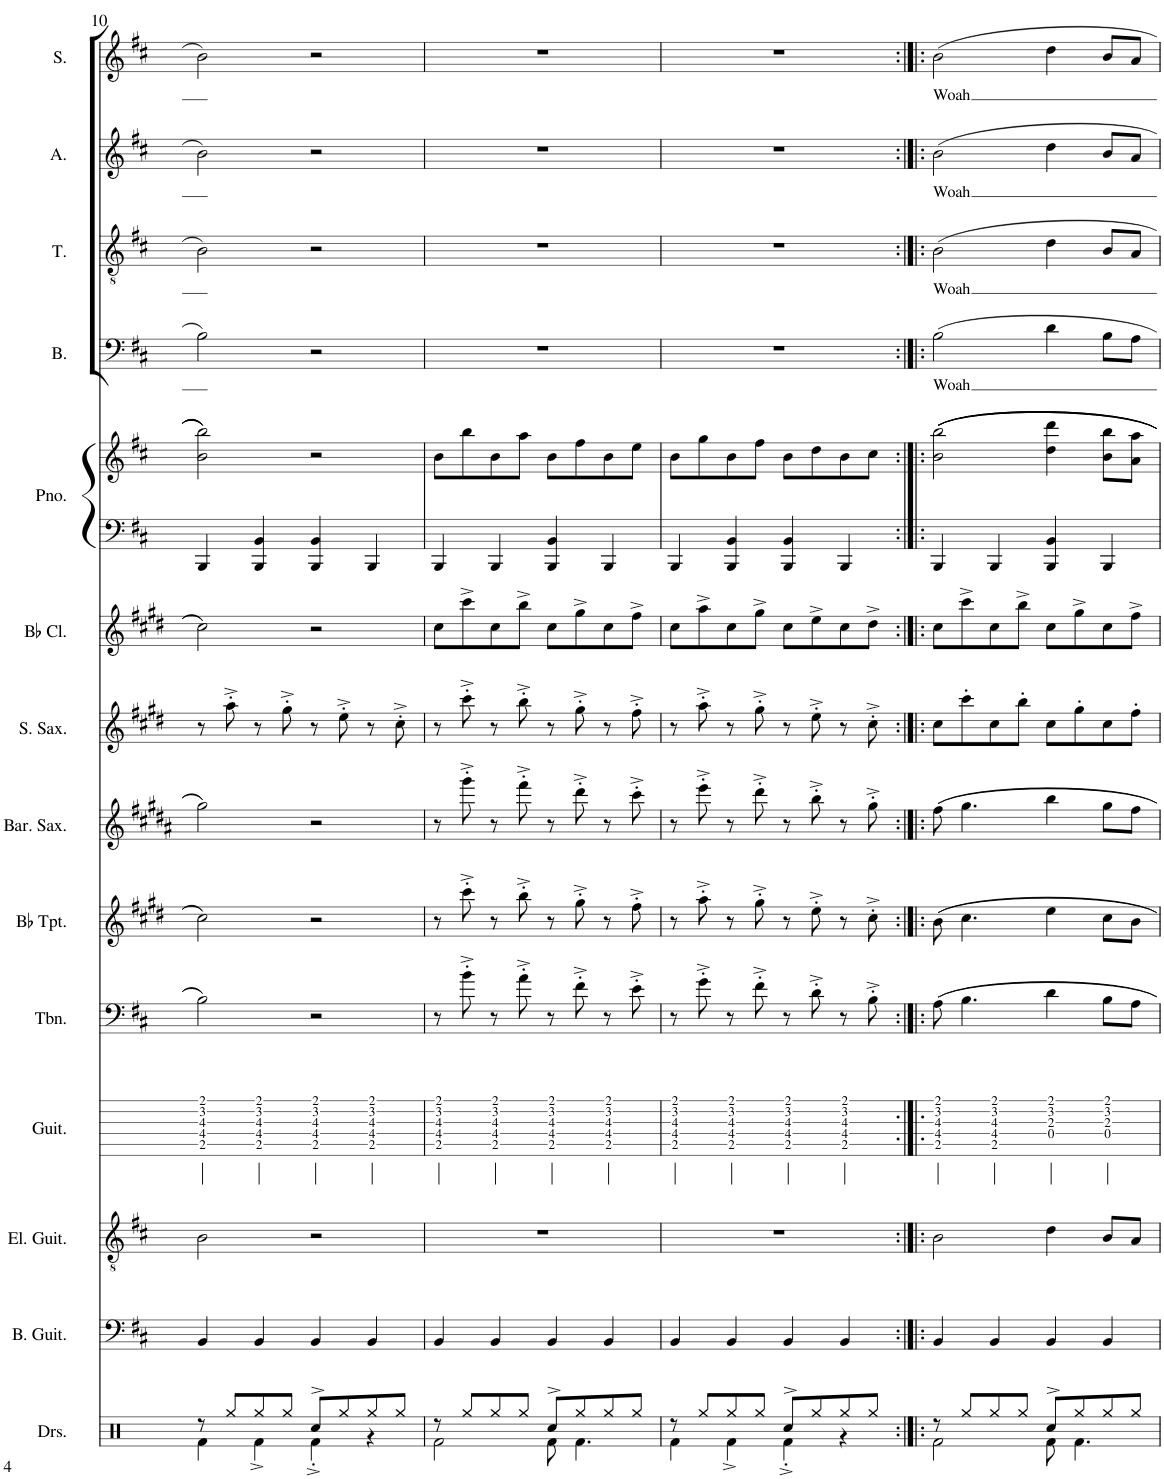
**kern	**kern	**kern	**kern	**kern	**kern	**kern	**kern	**kern	**kern	**kern	**text	**kern	**text	**kern	**text	**kern	**text
*part13	*part12	*part11	*part10	*part9	*part8	*part7	*part6	*part5	*part5	*part4	*part4	*part3	*part3	*part2	*part2	*part1	*part1
*staff14	*staff13	*staff12	*staff11	*staff10	*staff9	*staff8	*staff7	*staff6	*staff5	*staff4	*staff4	*staff3	*staff3	*staff2	*staff2	*staff1	*staff1
*I"Bass Guitar	*I"Electric Guitar	*I"Acoustic Guitar	*I"Trombone	*I"Bb Trumpet	*I"Baritone Saxophone	*I"Soprano Saxophone	*I"Bb Clarinet	*I"Piano	*	*I"Bass	*	*I"Tenor	*	*I"Alto	*	*I"Soprano	*
*I'B. Guit.	*I'El. Guit.	*I'Guit.	*I'Tbn.	*I'Bb Tpt.	*I'Bar. Sax.	*I'S. Sax.	*I'Bb Cl.	*I'Pno.	*	*I'B.	*	*I'T.	*	*I'A.	*	*I'S.	*
!!LO:PB:g=z
*clefF4	*clefGv2	*	*clefF4	*clefG2	*clefG2	*clefG2	*clefG2	*clefF4	*clefG2	*clefF4	*	*clefGv2	*	*clefG2	*	*clefG2	*
*Trd7c12	*	*	*	*Trd1c2	*Trd12c21	*Trd1c2	*Trd1c2	*	*	*	*	*	*	*	*	*	*
*k[f#c#]	*k[f#c#]	*k[f#c#]	*k[f#c#]	*k[f#c#g#d#]	*k[f#c#g#d#a#]	*k[f#c#g#d#]	*k[f#c#g#d#]	*k[f#c#]	*k[f#c#]	*k[f#c#]	*	*k[f#c#]	*	*k[f#c#]	*	*k[f#c#]	*
*M4/4	*M4/4	*M4/4	*M4/4	*M4/4	*M4/4	*M4/4	*M4/4	*M4/4	*M4/4	*M4/4	*	*M4/4	*	*M4/4	*	*M4/4	*
=10	=10	=10	=10	=10	=10	=10	=10	=10	=10	=10	=10	=10	=10	=10	=10	=10	=10
4BB/	2B\	4BB\ 4F#\ 4B\ 4d\ 4f#\	2B\	2cc#\	2gg#\	8r	2cc#\	4BBB/	2b\ 2bb\	2B\	.	2B\	.	2b\	.	2b\	.
.	.	.	.	.	.	8aa'^\	.	.	.	.	.	.	.	.	.	.	.
4BB/	.	4BB\ 4F#\ 4B\ 4d\ 4f#\	.	.	.	8r	.	4BBB/ 4BB/	.	.	.	.	.	.	.	.	.
.	.	.	.	.	.	8gg#'^\	.	.	.	.	.	.	.	.	.	.	.
4BB/	2r	4BB\ 4F#\ 4B\ 4d\ 4f#\	2r	2r	2r	8r	2r	4BBB/ 4BB/	2r	2r	.	2r	.	2r	.	2r	.
.	.	.	.	.	.	8ee'^\	.	.	.	.	.	.	.	.	.	.	.
4BB/	.	4BB\ 4F#\ 4B\ 4d\ 4f#\	.	.	.	8r	.	4BBB/	.	.	.	.	.	.	.	.	.
.	.	.	.	.	.	8cc#'^\	.	.	.	.	.	.	.	.	.	.	.
=11	=11	=11	=11	=11	=11	=11	=11	=11	=11	=11	=11	=11	=11	=11	=11	=11	=11
4BB/	1r	4BB\ 4F#\ 4B\ 4d\ 4f#\	8r	8r	8r	8r	8cc#\L	4BBB/	8b\L	1r	.	1r	.	1r	.	1r	.
.	.	.	8b'^\	8ccc#'^\	8ggg#'^\	8ccc#'^\	8ccc#^\	.	8bb\	.	.	.	.	.	.	.	.
4BB/	.	4BB\ 4F#\ 4B\ 4d\ 4f#\	8r	8r	8r	8r	8cc#\	4BBB/	8b\	.	.	.	.	.	.	.	.
.	.	.	8a'^\	8bb'^\	8fff#'^\	8bb'^\	8bb^\J	.	8aa\J	.	.	.	.	.	.	.	.
4BB/	.	4BB\ 4F#\ 4B\ 4d\ 4f#\	8r	8r	8r	8r	8cc#\L	4BBB/ 4BB/	8b\L	.	.	.	.	.	.	.	.
.	.	.	8f#'^\	8gg#'^\	8ddd#'^\	8gg#'^\	8gg#^\	.	8ff#\	.	.	.	.	.	.	.	.
4BB/	.	4BB\ 4F#\ 4B\ 4d\ 4f#\	8r	8r	8r	8r	8cc#\	4BBB/	8b\	.	.	.	.	.	.	.	.
.	.	.	8e'^\	8ff#'^\	8ccc#'^\	8ff#'^\	8ff#^\J	.	8ee\J	.	.	.	.	.	.	.	.
=12	=12	=12	=12	=12	=12	=12	=12	=12	=12	=12	=12	=12	=12	=12	=12	=12	=12
4BB/	1r	4BB\ 4F#\ 4B\ 4d\ 4f#\	8r	8r	8r	8r	8cc#\L	4BBB/	8b\L	1r	.	1r	.	1r	.	1r	.
.	.	.	8g'^\	8aa'^\	8eee'^\	8aa'^\	8aa^\	.	8gg\	.	.	.	.	.	.	.	.
4BB/	.	4BB\ 4F#\ 4B\ 4d\ 4f#\	8r	8r	8r	8r	8cc#\	4BBB/ 4BB/	8b\	.	.	.	.	.	.	.	.
.	.	.	8f#'^\	8gg#'^\	8ddd#'^\	8gg#'^\	8gg#^\J	.	8ff#\J	.	.	.	.	.	.	.	.
4BB/	.	4BB\ 4F#\ 4B\ 4d\ 4f#\	8r	8r	8r	8r	8cc#\L	4BBB/ 4BB/	8b\L	.	.	.	.	.	.	.	.
.	.	.	8d'^\	8ee'^\	8bb'^\	8ee'^\	8ee^\	.	8dd\	.	.	.	.	.	.	.	.
4BB/	.	4BB\ 4F#\ 4B\ 4d\ 4f#\	8r	8r	8r	8r	8cc#\	4BBB/	8b\	.	.	.	.	.	.	.	.
.	.	.	8B'^\	8cc#'^\	8gg#'^\	8cc#'^\	8dd#^\J	.	8cc#\J	.	.	.	.	.	.	.	.
=13:|!|:	=13:|!|:	=13:|!|:	=13:|!|:	=13:|!|:	=13:|!|:	=13:|!|:	=13:|!|:	=13:|!|:	=13:|!|:	=13:|!|:	=13:|!|:	=13:|!|:	=13:|!|:	=13:|!|:	=13:|!|:	=13:|!|:	=13:|!|:
!	!	!	!	!	!	!	!	!	!	!	!LO:LY:b	!	!LO:LY:b	!	!LO:LY:b	!	!LO:LY:b
4BB/	2B\	4BB\ 4F#\ 4B\ 4d\ 4f#\	8A\	8b\	8ff#\	8cc#\L	8cc#\L	4BBB/	2b\ 2bb\	2B\	Woah	2B\	Woah	2b\	Woah	2b\	Woah
.	.	.	4.B\	4.cc#\	4.gg#\	8ccc#'\	8ccc#^\	.	.	.	.	.	.	.	.	.	.
4BB/	.	4BB\ 4F#\ 4B\ 4d\ 4f#\	.	.	.	8cc#\	8cc#\	4BBB/	.	.	.	.	.	.	.	.	.
.	.	.	.	.	.	8bb'\J	8bb^\J	.	.	.	.	.	.	.	.	.	.
4BB/	4d\	4D\ 4A\ 4d\ 4f#\	4d\	4ee\	4bb\	8cc#\L	8cc#\L	4BBB/ 4BB/	4dd\ 4ddd\	4d\	.	4d\	.	4dd\	.	4dd\	.
.	.	.	.	.	.	8gg#'\	8gg#^\	.	.	.	.	.	.	.	.	.	.
4BB/	8B/L	4D\ 4A\ 4d\ 4f#\	8B\L	8cc#\L	8gg#\L	8cc#\	8cc#\	4BBB/	8b\ 8bb\L	8B\L	.	8B/L	.	8b/L	.	8b/L	.
.	8A/J	.	8A\J	8b\J	8ff#\J	8ff#'\J	8ff#^\J	.	8a\ 8aa\J	8A\J	.	8A/J	.	8a/J	.	8a/J	.
=	=	=	=	=	=	=	=	=	=	=	=	=	=	=	=	=	=
*-	*-	*-	*-	*-	*-	*-	*-	*-	*-	*-	*-	*-	*-	*-	*-	*-	*-
